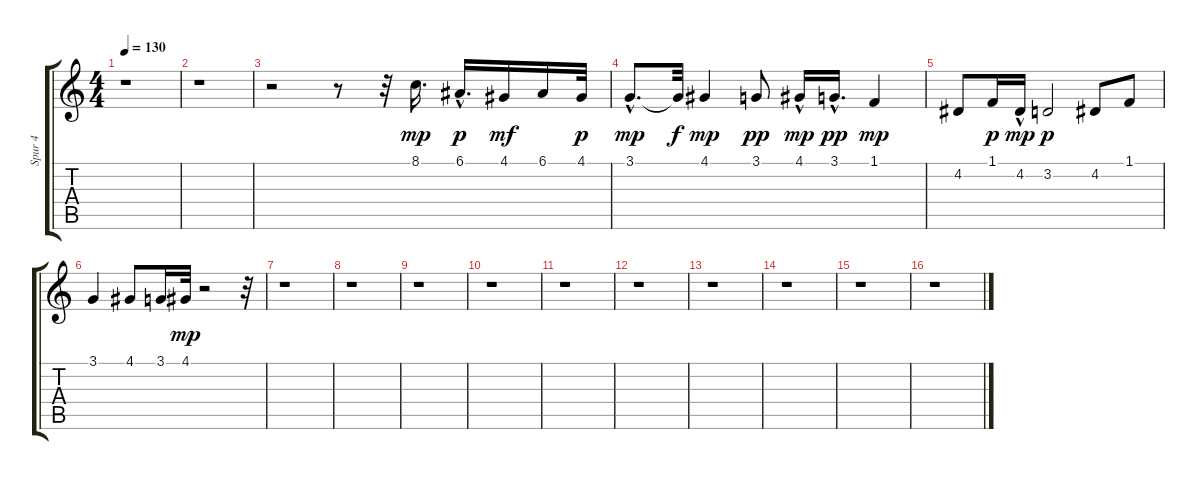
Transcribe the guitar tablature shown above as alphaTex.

\track ("Spur 4" "Spur 4") {instrument tangoaccordion}
\staff {score tabs}
\tuning (E4 B3 G3 D3 A2 E2) {hide}
\ts (4 4)
\tempo 130
\clef g2
\ks c
r.1{dy pp} |
r.1 |
r.2 r.8 r.32 8.1.16{d dy mp} 6.1{hac}.16{d dy p} 4.1.16{dy mf} 6.1.16 4.1.32{dy p} |
3.1{hac}.8{d dy mp} 3.1{t}.32{dy f} 4.1.4{dy mp} 3.1.8{dy pp} 4.1{hac}.16{dy mp} 3.1{hac}.16{d dy pp} 1.1.4{dy mp} |
4.2.8 1.1.16{dy p} 4.2{hac}.16{dy mp} 3.2.2{dy p} 4.2.8 1.1.8 |
3.1.4 4.1.8 3.1.16 4.1.32{dy mp} r.2 r.32 |
r.1 |
r.1 |
r.1 |
r.1 |
r.1 |
r.1 |
r.1 |
r.1 |
r.1 |
r.1
